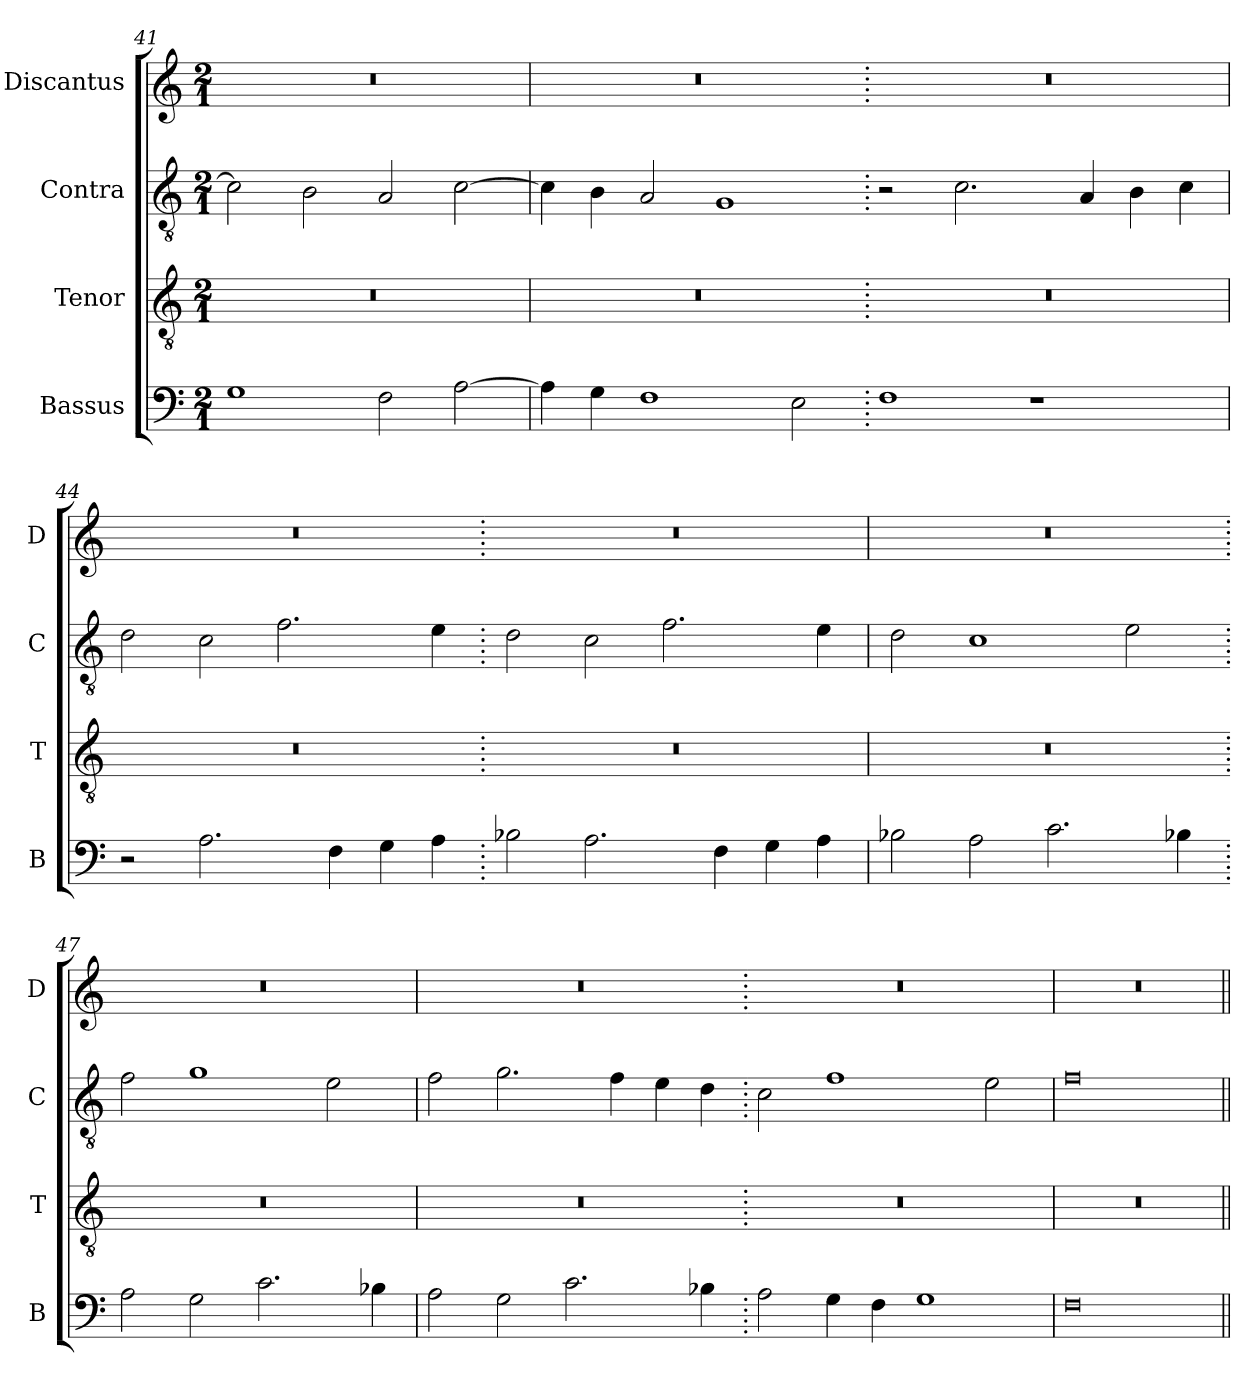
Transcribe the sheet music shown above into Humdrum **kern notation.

**kern	**kern	**kern	**kern
*part4	*part3	*part2	*part1
*staff4	*staff3	*staff2	*staff1
*I"Bassus	*I"Tenor	*I"Contra	*I"Discantus
*I'B	*I'T	*I'C	*I'D
*clefF4	*clefGv2	*clefGv2	*clefG2
*k[]	*k[]	*k[]	*k[]
*M2/1	*M2/1	*M2/1	*M2/1
=41	=41	=41	=41
1G	0r	2c\]	0r
.	.	2B\	.
2F\	.	2A/	.
[2A\	.	[2c\	.
=42	=42	=42	=42
4A\]	0r	4c\]	0r
4G\	.	4B\	.
1F	.	2A/	.
.	.	1G	.
2E\	.	.	.
=43.	=43.	=43.	=43.
1F	0r	2r	0r
.	.	2.c\	.
1r	.	.	.
.	.	4A/	.
.	.	4B\	.
.	.	4c\	.
=44	=44	=44	=44
2r	0r	2d\	0r
2.A\	.	2c\	.
.	.	2.f\	.
4F\	.	.	.
4G\	.	.	.
4A\	.	4e\	.
=45.	=45.	=45.	=45.
2B-X\	0r	2d\	0r
2.A\	.	2c\	.
.	.	2.f\	.
4F\	.	.	.
4G\	.	.	.
4A\	.	4e\	.
=46	=46	=46	=46
2B-X\	0r	2d\	0r
2A\	.	1c	.
2.c\	.	.	.
.	.	2e\	.
4B-X\	.	.	.
=47.	=47.	=47.	=47.
2A\	0r	2f\	0r
2G\	.	1g	.
2.c\	.	.	.
.	.	2e\	.
4B-X\	.	.	.
=48	=48	=48	=48
2A\	0r	2f\	0r
2G\	.	2.g\	.
2.c\	.	.	.
.	.	4f\	.
.	.	4e\	.
4B-X\	.	4d\	.
=49.	=49.	=49.	=49.
2A\	0r	2c\	0r
4G\	.	1f	.
4F\	.	.	.
1G	.	.	.
.	.	2e\	.
=50	=50	=50	=50
0F	0r	0f	0r
=||	=||	=||	=||
*-	*-	*-	*-
